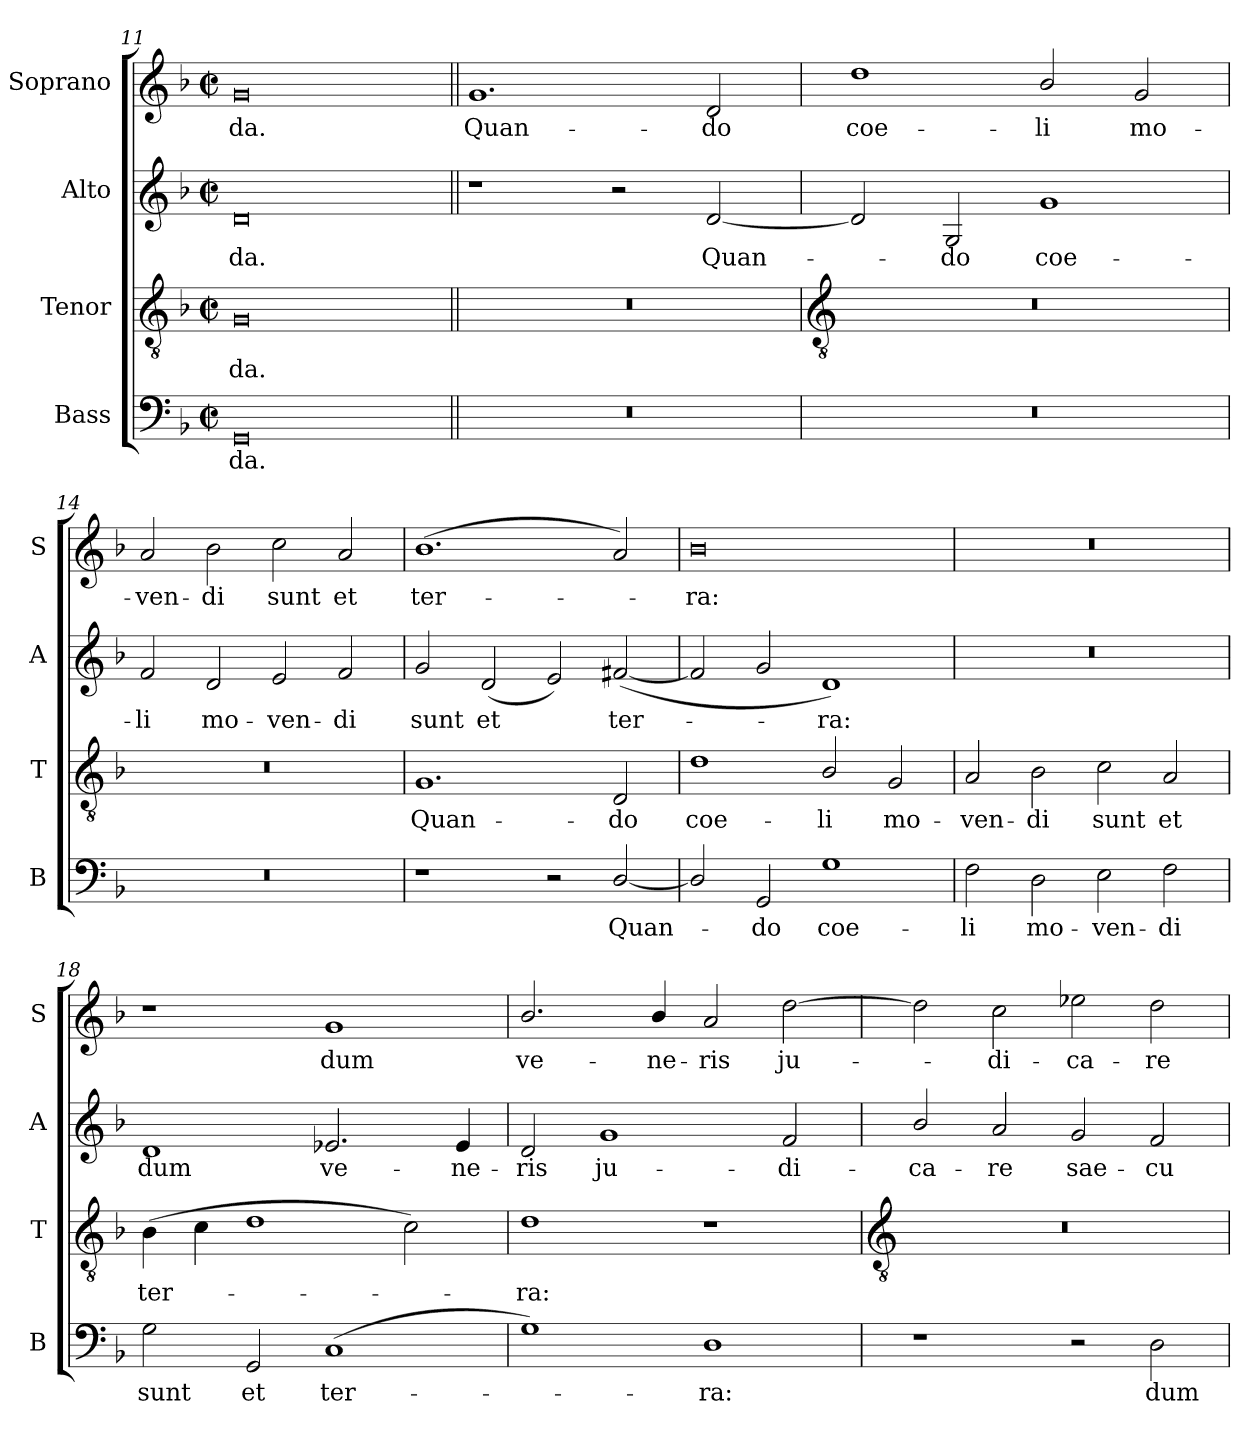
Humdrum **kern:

**kern	**text	**kern	**text	**kern	**text	**kern	**text
*part4	*part4	*part3	*part3	*part2	*part2	*part1	*part1
*staff4	*staff4	*staff3	*staff3	*staff2	*staff2	*staff1	*staff1
*I"Bass	*	*I"Tenor	*	*I"Alto	*	*I"Soprano	*
*I'B	*	*I'T	*	*I'A	*	*I'S	*
*clefF4	*	*clefGv2	*	*clefG2	*	*clefG2	*
*k[b-]	*	*k[b-]	*	*k[b-]	*	*k[b-]	*
*F:	*	*F:	*	*F:	*	*F:	*
*M4/2	*	*M4/2	*	*M4/2	*	*M4/2	*
*met(c|)	*	*met(c|)	*	*met(c|)	*	*met(c|)	*
=11	=11	=11	=11	=11	=11	=11	=11
!	!LO:LY:b	!	!LO:LY:b	!	!LO:LY:b	!	!LO:LY:b
0GG	da.	0G	da.	0d	-da.	0g	da.
=12||	=12||	=12||	=12||	=12||	=12||	=12||	=12||
!	!	!	!	!	!	!	!LO:LY:b
0r	.	0r	.	1r	.	1.g	Quan-
.	.	.	.	2r	.	.	.
!	!	!	!	!	!LO:LY:b	!	!LO:LY:b
.	.	.	.	[2d	Quan-	2d	-do
!!LO:LB:g=z
=13	=13	=13	=13	=13	=13	=13	=13
*	*	*clefGv2	*	*	*	*	*
!	!	!	!	!	!	!	!LO:LY:b
0r	.	0r	.	2d]	.	1dd	coe-
!	!	!	!	!	!LO:LY:b	!	!
.	.	.	.	2G	do	.	.
!	!	!	!	!	!LO:LY:b	!	!LO:LY:b
.	.	.	.	1g	coe-	2b-/	-li
!	!	!	!	!	!	!	!LO:LY:b
.	.	.	.	.	.	2g	mo-
=14	=14	=14	=14	=14	=14	=14	=14
!	!	!	!	!	!LO:LY:b	!	!LO:LY:b
0r	.	0r	.	2f	-li	2a	-ven-
!	!	!	!	!	!LO:LY:b	!	!LO:LY:b
.	.	.	.	2d	mo-	2b-	-di
!	!	!	!	!	!LO:LY:b	!	!LO:LY:b
.	.	.	.	2e	-ven-	2cc	sunt
!	!	!	!	!	!LO:LY:b	!	!LO:LY:b
.	.	.	.	2f	-di	2a	et
=15	=15	=15	=15	=15	=15	=15	=15
!	!	!	!LO:LY:b	!	!LO:LY:b	!	!LO:LY:b
1r	.	1.G	Quan-	2g	sunt	(<1.b-	ter-
!	!	!	!	!	!LO:LY:b	!	!
.	.	.	.	(<2d	et	.	.
2r	.	.	.	2e)	.	.	.
!	!LO:LY:b	!	!LO:LY:b	!	!LO:LY:b	!	!
[2D/	Quan-	2D	-do	(<[2f#X	ter-	2a)	.
=16	=16	=16	=16	=16	=16	=16	=16
!	!	!	!LO:LY:b	!	!	!	!LO:LY:b
2D/]	.	1d	coe-	2f#]	.	0b-	ra:
!	!LO:LY:b	!	!	!	!	!	!
2GG	do	.	.	2g	.	.	.
!	!LO:LY:b	!	!LO:LY:b	!	!LO:LY:b	!	!
1G	coe-	2B-/	-li	1d)	ra:	.	.
!	!	!	!LO:LY:b	!	!	!	!
.	.	2G	mo-	.	.	.	.
=17	=17	=17	=17	=17	=17	=17	=17
!	!LO:LY:b	!	!LO:LY:b	!	!	!	!
2F	-li	2A	-ven-	0r	.	0r	.
!	!LO:LY:b	!	!LO:LY:b	!	!	!	!
2D	mo-	2B-	-di	.	.	.	.
!	!LO:LY:b	!	!LO:LY:b	!	!	!	!
2E	-ven-	2c	sunt	.	.	.	.
!	!LO:LY:b	!	!LO:LY:b	!	!	!	!
2F	-di	2A	et	.	.	.	.
=18	=18	=18	=18	=18	=18	=18	=18
!	!LO:LY:b	!	!LO:LY:b	!	!LO:LY:b	!	!
2G	sunt	(>4B-	ter-	1d	dum	1r	.
.	.	4c	.	.	.	.	.
!	!LO:LY:b	!	!	!	!	!	!
2GG	et	1d	.	.	.	.	.
!	!LO:LY:b	!	!	!	!LO:LY:b	!	!LO:LY:b
(<1C	ter-	.	.	2.e-X	ve-	1g	dum
.	.	2c)	.	.	.	.	.
!	!	!	!	!	!LO:LY:b	!	!
.	.	.	.	4e-	-ne-	.	.
=19	=19	=19	=19	=19	=19	=19	=19
!	!	!	!LO:LY:b	!	!LO:LY:b	!	!LO:LY:b
1G)	.	1d	ra:	2d	-ris	2.b-/	ve-
!	!	!	!	!	!LO:LY:b	!	!
.	.	.	.	1g	ju-	.	.
!	!	!	!	!	!	!	!LO:LY:b
.	.	.	.	.	.	4b-/	-ne-
!	!LO:LY:b	!	!	!	!	!	!LO:LY:b
1D	ra:	1r	.	.	.	2a	-ris
!	!	!	!	!	!LO:LY:b	!	!LO:LY:b
.	.	.	.	2f	-di-	[2dd	ju-
!!LO:LB:g=z
=20	=20	=20	=20	=20	=20	=20	=20
*	*	*clefGv2	*	*	*	*	*
!	!	!	!	!	!LO:LY:b	!	!
1r	.	0r	.	2b-/	-ca-	2dd]	.
!	!	!	!	!	!LO:LY:b	!	!LO:LY:b
.	.	.	.	2a	-re	2cc	di-
!	!	!	!	!	!LO:LY:b	!	!LO:LY:b
2r	.	.	.	2g	sae-	2ee-X	-ca-
!	!LO:LY:b	!	!	!	!LO:LY:b	!	!LO:LY:b
2D	dum	.	.	2f	-cu-	2dd	-re
=	=	=	=	=	=	=	=
*-	*-	*-	*-	*-	*-	*-	*-
